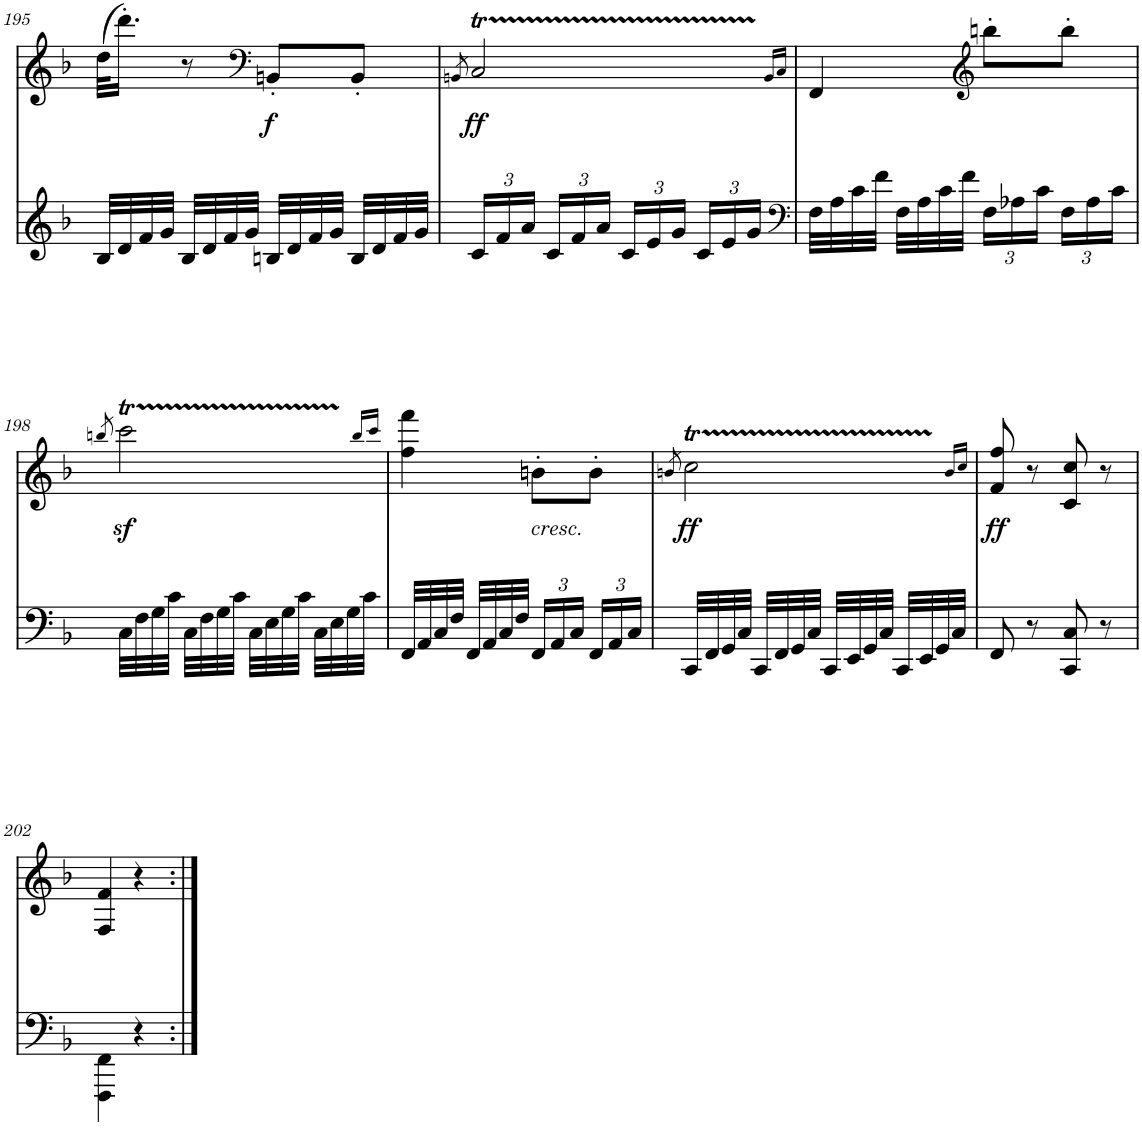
**kern	**kern	**dynam
*part2	*part1	*part1
*staff2	*staff1	*staff1
*I"piano	*I"piano	*
*I'Pno	*I'Pno	*
!!LO:PB:g=z
*clefG2	*clefG2	*
*k[b-]	*k[b-]	*
*M2/4	*M2/4	*
=195	=195	=195
32B-/LLL	(32dd\KLL	.
32d/	16.ddd'\JJ)	.
32f/	.	.
32g/JJJ	.	.
32B-/LLL	8r	.
32d/	.	.
32f/	.	.
32g/JJJ	.	.
*	*clefF4	*
!	!	!LO:DY:b
32Bn/LLL	8BBn'/L	f
32d/	.	.
32f/	.	.
32g/JJJ	.	.
32B/LLL	8BB'/J	.
32d/	.	.
32f/	.	.
32g/JJJ	.	.
=196	=196	=196
.	8qBBn/	.
*Xbrackettup	*	*
!	!	!LO:DY:b
24c/LL	2CT/	ff
24f/	.	.
24a/JJ	.	.
24c/LL	.	.
24f/	.	.
24a/JJ	.	.
24c/LL	.	.
24e/	.	.
24g/JJ	.	.
24c/LL	.	.
24e/	.	.
24g/JJ	.	.
.	16qBB/LL	.
.	16qC/JJ	.
=197	=197	=197
*clefF4	*	*
32F\LLL	4FF/	.
32A\	.	.
32c\	.	.
32f\JJJ	.	.
32F\LLL	.	.
32A\	.	.
32c\	.	.
32f\JJJ	.	.
*	*clefG2	*
24F\LL	8bbn'\L	.
24A-X\	.	.
24c\JJ	.	.
24F\LL	8bb'\J	.
24A-\	.	.
24c\JJ	.	.
!!LO:LB:g=z
=198	=198	=198
.	8qbbn/	.
32C\LLL	2cccz<T\	.
32F\	.	.
32G\	.	.
32c\JJJ	.	.
32C\LLL	.	.
32F\	.	.
32G\	.	.
32c\JJJ	.	.
32C\LLL	.	.
32E\	.	.
32G\	.	.
32c\JJJ	.	.
32C\LLL	.	.
32E\	.	.
32G\	.	.
32c\JJJ	.	.
.	16qbb/LL	.
.	16qccc/JJ	.
=199	=199	=199
32FF/LLL	4ff\ 4fff\	.
32AA/	.	.
32C/	.	.
32F/JJJ	.	.
32FF/LLL	.	.
32AA/	.	.
32C/	.	.
32F/JJJ	.	.
!	!LO:TX:b:i:t=cresc.	!
24FF/LL	8bn'\L	.
24AA/	.	.
24C/JJ	.	.
24FF/LL	8b'\J	.
24AA/	.	.
24C/JJ	.	.
=200	=200	=200
.	8qbn/	.
!	!	!LO:DY:b
32CC/LLL	2ccT\	ff
32FF/	.	.
32GG/	.	.
32C/JJJ	.	.
32CC/LLL	.	.
32FF/	.	.
32GG/	.	.
32C/JJJ	.	.
32CC/LLL	.	.
32EE/	.	.
32GG/	.	.
32C/JJJ	.	.
32CC/LLL	.	.
32EE/	.	.
32GG/	.	.
32C/JJJ	.	.
.	16qb/LL	.
.	16qcc/JJ	.
=201	=201	=201
!	!	!LO:DY:b
8FF/	8f/ 8ff/	ff
8r	8r	.
8CC/ 8C/	8c/ 8cc/	.
8r	8r	.
!!LO:LB:g=z
=202	=202	=202
4FFF\ 4FF\	4F/ 4f/	.
4r	4r	.
=:|!	=:|!	=:|!
*-	*-	*-
